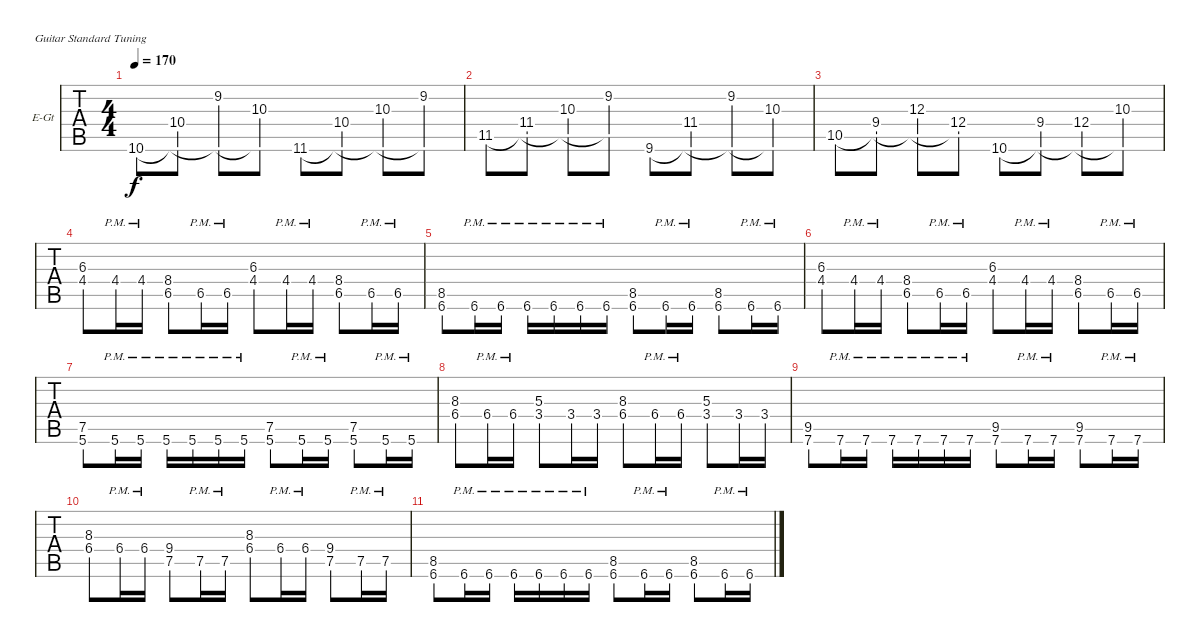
\defaultSystemsLayout 4
\bracketExtendMode groupsimilarinstruments
\firstSystemTrackNameOrientation horizontal
\otherSystemsTrackNameOrientation horizontal
\track ("Electric Guitar" "E-Gt") {instrument distortionguitar}
\staff {tabs}
\tuning (E4 B3 G3 D3 A2 E2)
\ts (4 4)
\tempo 170
\clef g2
\ks c
10.6.8{dy f} (10.4 10.6{t}).8 (9.2 10.6{t}).8 (10.3 10.6{t}).8 11.6.8 (10.4 11.6{t}).8 (10.3 11.6{t}).8 (9.2 11.6{t}).8 |
11.5.8 (11.4 11.5{t}).8 (10.3 11.5{t}).8 (9.2 11.5{t}).8 9.6.8 (11.4 9.6{t}).8 (9.2 9.6{t}).8 (10.3 9.6{t}).8 |
10.5.8 (9.4 10.5{t}).8 (12.3 10.5{t}).8 (12.4 10.5{t}).8 10.6.8 (9.4 10.6{t}).8 (12.4 10.6{t}).8 (10.3 10.6{t}).8 |
(6.3 4.4).8 4.4{pm}.16 4.4{pm}.16 (8.4 6.5).8 6.5{pm}.16 6.5{pm}.16 (6.3 4.4).8 4.4{pm}.16 4.4{pm}.16 (8.4 6.5).8 6.5{pm}.16 6.5{pm}.16 |
(8.5 6.6).8 6.6{pm}.16 6.6{pm}.16 6.6{pm}.16 6.6{pm}.16 6.6{pm}.16 6.6{pm}.16 (8.5 6.6).8 6.6{pm}.16 6.6{pm}.16 (8.5 6.6).8 6.6{pm}.16 6.6{pm}.16 |
(6.3 4.4).8 4.4{pm}.16 4.4{pm}.16 (8.4 6.5).8 6.5{pm}.16 6.5{pm}.16 (6.3 4.4).8 4.4{pm}.16 4.4{pm}.16 (8.4 6.5).8 6.5{pm}.16 6.5{pm}.16 |
(7.5 5.6).8 5.6{pm}.16 5.6{pm}.16 5.6{pm}.16 5.6{pm}.16 5.6{pm}.16 5.6{pm}.16 (7.5 5.6).8 5.6{pm}.16 5.6{pm}.16 (7.5 5.6).8 5.6{pm}.16 5.6{pm}.16 |
(8.3 6.4).8 6.4{pm}.16 6.4{pm}.16 (5.3 3.4).8 3.4.16 3.4.16 (8.3 6.4).8 6.4{pm}.16 6.4{pm}.16 (5.3 3.4).8 3.4.16 3.4.16 |
(9.5 7.6).8 7.6{pm}.16 7.6{pm}.16 7.6{pm}.16 7.6{pm}.16 7.6{pm}.16 7.6{pm}.16 (9.5 7.6).8 7.6{pm}.16 7.6{pm}.16 (9.5 7.6).8 7.6{pm}.16 7.6{pm}.16 |
(8.3 6.4).8 6.4{pm}.16 6.4{pm}.16 (9.4 7.5).8 7.5{pm}.16 7.5{pm}.16 (8.3 6.4).8 6.4{pm}.16 6.4{pm}.16 (9.4 7.5).8 7.5{pm}.16 7.5{pm}.16 |
(8.5 6.6).8 6.6{pm}.16 6.6{pm}.16 6.6{pm}.16 6.6{pm}.16 6.6{pm}.16 6.6{pm}.16 (8.5 6.6).8 6.6{pm}.16 6.6{pm}.16 (8.5 6.6).8 6.6{pm}.16 6.6{pm}.16
